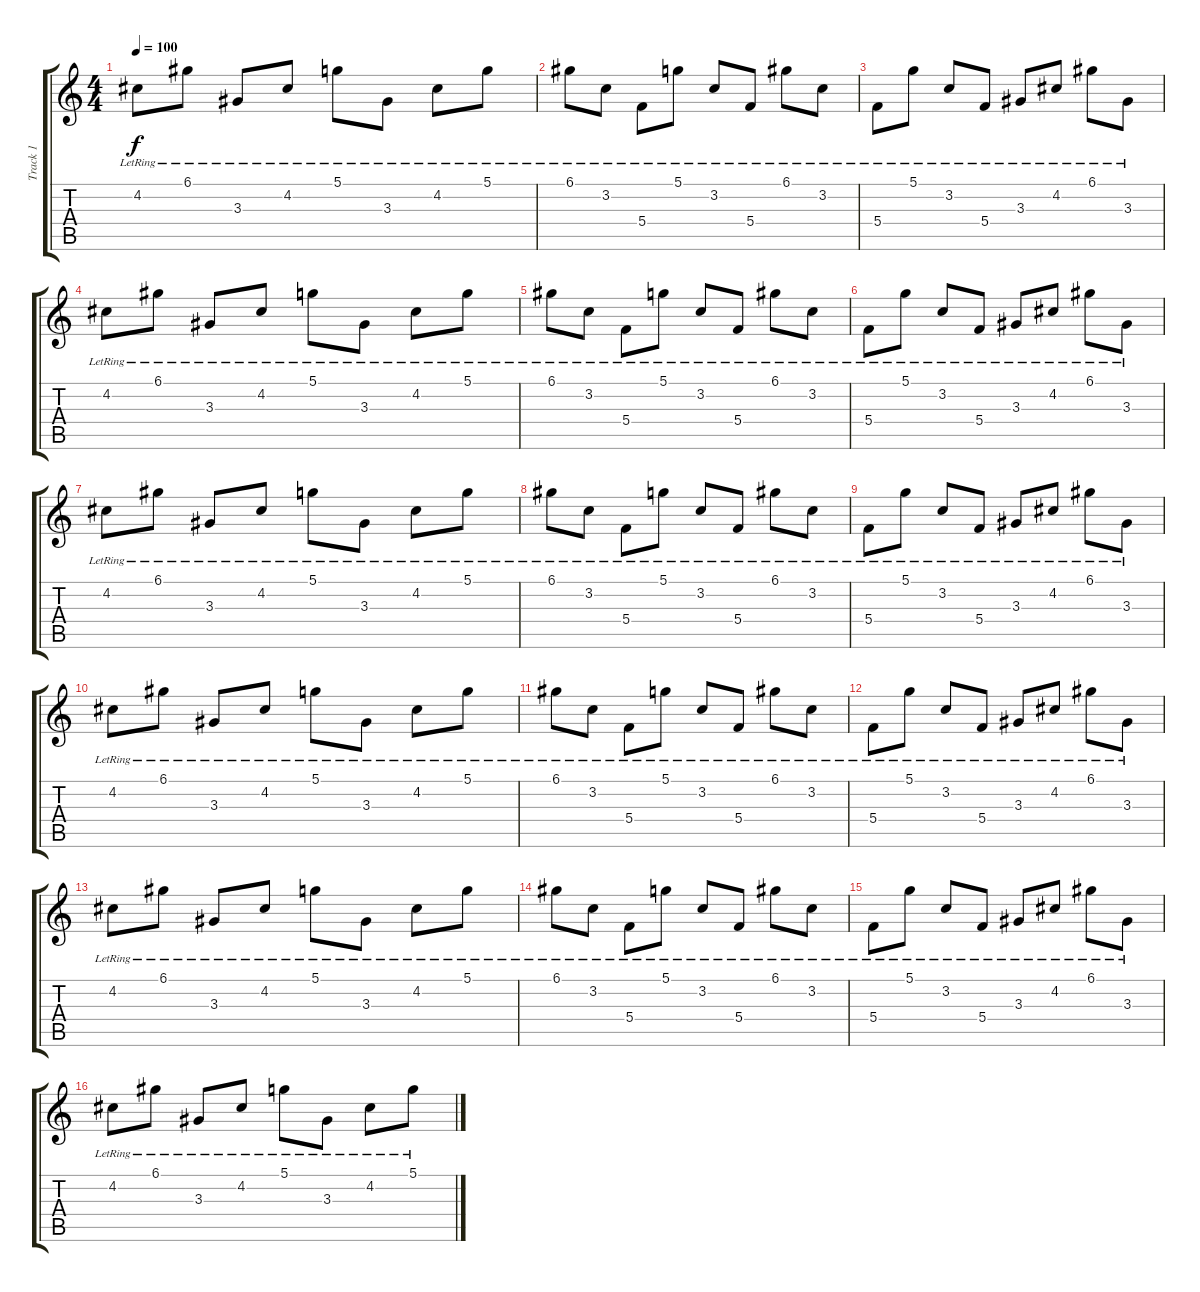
\track ("Track 1" "Track 1") {instrument acousticguitarsteel}
\staff {score tabs}
\tuning (D4 A3 F3 C3 G2 D2) {hide}
\ts (4 4)
\tempo 100
\clef g2
\ks c
4.2{lr}.8{dy f} 6.1{lr}.8 3.3{lr}.8 4.2{lr}.8 5.1{lr}.8 3.3{lr}.8 4.2{lr}.8 5.1{lr}.8 |
6.1{lr}.8 3.2{lr}.8 5.4{lr}.8 5.1{lr}.8 3.2{lr}.8 5.4{lr}.8 6.1{lr}.8 3.2{lr}.8 |
5.4{lr}.8 5.1{lr}.8 3.2{lr}.8 5.4{lr}.8 3.3{lr}.8 4.2{lr}.8 6.1{lr}.8 3.3{lr}.8 |
4.2{lr}.8 6.1{lr}.8 3.3{lr}.8 4.2{lr}.8 5.1{lr}.8 3.3{lr}.8 4.2{lr}.8 5.1{lr}.8 |
6.1{lr}.8 3.2{lr}.8 5.4{lr}.8 5.1{lr}.8 3.2{lr}.8 5.4{lr}.8 6.1{lr}.8 3.2{lr}.8 |
5.4{lr}.8 5.1{lr}.8 3.2{lr}.8 5.4{lr}.8 3.3{lr}.8 4.2{lr}.8 6.1{lr}.8 3.3{lr}.8 |
4.2{lr}.8 6.1{lr}.8 3.3{lr}.8 4.2{lr}.8 5.1{lr}.8 3.3{lr}.8 4.2{lr}.8 5.1{lr}.8 |
6.1{lr}.8 3.2{lr}.8 5.4{lr}.8 5.1{lr}.8 3.2{lr}.8 5.4{lr}.8 6.1{lr}.8 3.2{lr}.8 |
5.4{lr}.8 5.1{lr}.8 3.2{lr}.8 5.4{lr}.8 3.3{lr}.8 4.2{lr}.8 6.1{lr}.8 3.3{lr}.8 |
4.2{lr}.8 6.1{lr}.8 3.3{lr}.8 4.2{lr}.8 5.1{lr}.8 3.3{lr}.8 4.2{lr}.8 5.1{lr}.8 |
6.1{lr}.8{volume 11} 3.2{lr}.8 5.4{lr}.8 5.1{lr}.8 3.2{lr}.8 5.4{lr}.8 6.1{lr}.8 3.2{lr}.8 |
5.4{lr}.8{volume 9} 5.1{lr}.8 3.2{lr}.8 5.4{lr}.8 3.3{lr}.8 4.2{lr}.8 6.1{lr}.8 3.3{lr}.8 |
4.2{lr}.8{volume 7} 6.1{lr}.8 3.3{lr}.8 4.2{lr}.8 5.1{lr}.8 3.3{lr}.8 4.2{lr}.8 5.1{lr}.8 |
6.1{lr}.8{volume 5} 3.2{lr}.8 5.4{lr}.8 5.1{lr}.8 3.2{lr}.8 5.4{lr}.8 6.1{lr}.8 3.2{lr}.8 |
5.4{lr}.8{volume 3} 5.1{lr}.8 3.2{lr}.8 5.4{lr}.8 3.3{lr}.8 4.2{lr}.8 6.1{lr}.8 3.3{lr}.8 |
4.2{lr}.8{volume 2} 6.1{lr}.8 3.3{lr}.8 4.2{lr}.8 5.1{lr}.8 3.3{lr}.8 4.2{lr}.8 5.1{lr}.8
